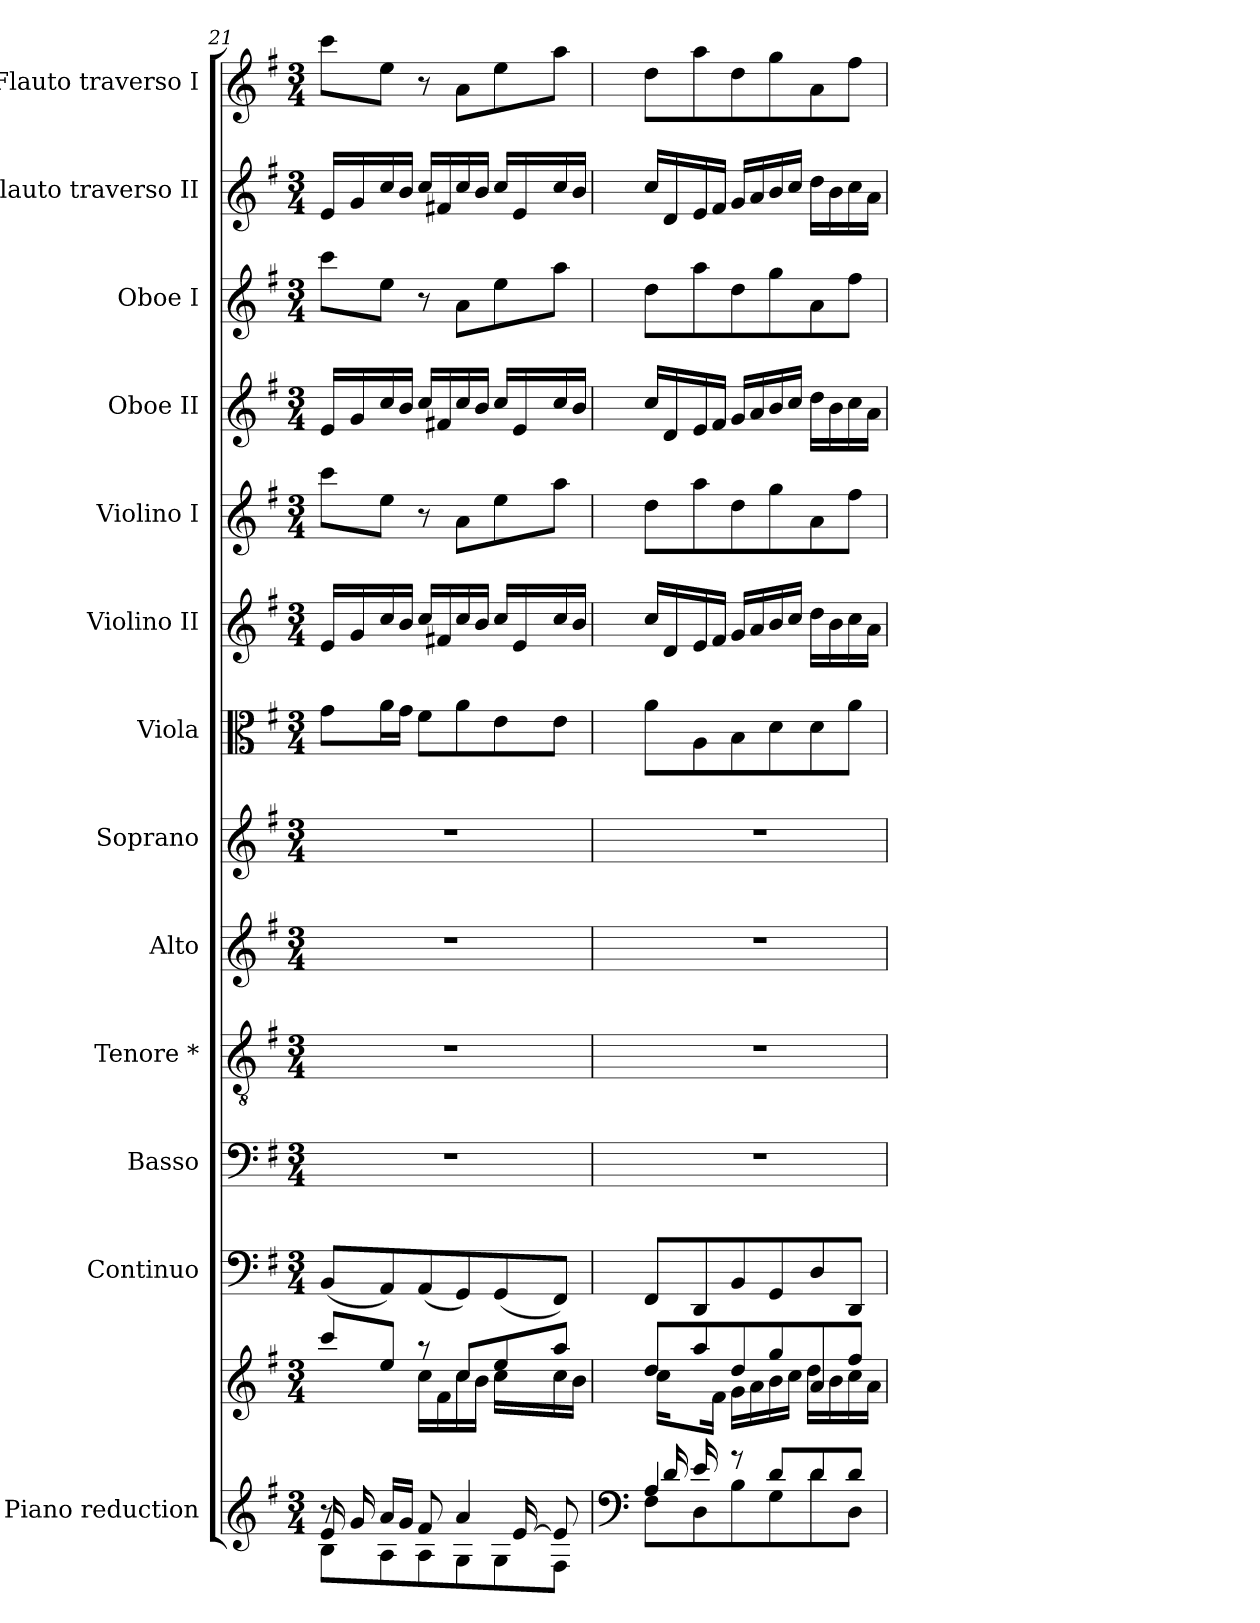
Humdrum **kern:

**kern	**kern	**kern	**kern	**kern	**kern	**kern	**kern	**kern	**kern	**kern	**kern	**kern	**kern
*part13	*part13	*part12	*part11	*part10	*part9	*part8	*part7	*part6	*part5	*part4	*part3	*part2	*part1
*staff14	*staff13	*staff12	*staff11	*staff10	*staff9	*staff8	*staff7	*staff6	*staff5	*staff4	*staff3	*staff2	*staff1
*I"Piano reduction	*	*I"Continuo	*I"Basso	*I"Tenore *	*I"Alto	*I"Soprano	*I"Viola	*I"Violino II	*I"Violino I	*I"Oboe II	*I"Oboe I	*I"Flauto traverso II	*I"Flauto traverso I
*I'Pno	*	*	*	*	*	*	*I'Vla	*I'Vln	*I'Vln	*I'Ob	*I'Ob	*	*
*clefG2	*clefG2	*clefF4	*clefF4	*clefGv2	*clefG2	*clefG2	*clefC3	*clefG2	*clefG2	*clefG2	*clefG2	*clefG2	*clefG2
*k[f#]	*k[f#]	*k[f#]	*k[f#]	*k[f#]	*k[f#]	*k[f#]	*k[f#]	*k[f#]	*k[f#]	*k[f#]	*k[f#]	*k[f#]	*k[f#]
*M3/4	*M3/4	*M3/4	*M3/4	*M3/4	*M3/4	*M3/4	*M3/4	*M3/4	*M3/4	*M3/4	*M3/4	*M3/4	*M3/4
=21	=21	=21	=21	=21	=21	=21	=21	=21	=21	=21	=21	=21	=21
*^	*^	*	*	*	*	*	*	*	*	*	*	*	*
*	*^	*	*	*	*	*	*	*	*	*	*	*	*	*	*
16e/LL	8r	8B\L	8ccc/L	8ryy	(8BB/L	2.r	2.r	2.r	2.r	8g\L	16e/LL	8ccc\L	16e/LL	8ccc\L	16e/LL	8ccc\L
16g/	.	.	.	.	.	.	.	.	.	.	16g/	.	16g/	.	16g/	.
4..ryy	16a/LL	8A\	8ee/J	16cc\	8AA/)	.	.	.	.	16a\L	16cc/	8ee\J	16cc/	8ee\J	16cc/	8ee\J
.	16g/JJ	.	.	16b\JJ	.	.	.	.	.	16g\JJ	16b/JJ	.	16b/JJ	.	16b/JJ	.
.	8f#/	8A\	8r	16cc\LL	(8AA/	.	.	.	.	8f#\L	16cc/LL	8r	16cc/LL	8r	16cc/LL	8r
.	.	.	.	16f#\	.	.	.	.	.	.	16f#X/	.	16f#X/	.	16f#X/	.
.	4a/	8G\	8cc/L	16cc\	8GG/)	.	.	.	.	8a\	16cc/	8a\L	16cc/	8a\L	16cc/	8a\L
.	.	.	.	16b\JJ	.	.	.	.	.	.	16b/JJ	.	16b/JJ	.	16b/JJ	.
.	.	8G\	8ee/	16cc\LL	(8GG/	.	.	.	.	8e\	16cc/LL	8ee\	16cc/LL	8ee\	16cc/LL	8ee\
[16e/	.	.	.	16ryy	.	.	.	.	.	.	16e/	.	16e/	.	16e/	.
8ryy	8e/]	8F#\J	8aa/J	16cc\	8FF#/J)	.	.	.	.	8e\J	16cc/	8aa\J	16cc/	8aa\J	16cc/	8aa\J
.	.	.	.	16b\JJ	.	.	.	.	.	.	16b/JJ	.	16b/JJ	.	16b/JJ	.
!!LO:PB:g=z
=22	=22	=22	=22	=22	=22	=22	=22	=22	=22	=22	=22	=22	=22	=22	=22	=22
*clefF4	*	*	*	*	*	*	*	*	*	*	*	*	*	*	*	*
16ryy	4A/	8F#\L	8dd/L	16cc\LL	8FF#/L	2.r	2.r	2.r	2.r	8a\L	16cc/LL	8dd\L	16cc/LL	8dd\L	16cc/LL	8dd\L
16d/	.	.	.	8ryy	.	.	.	.	.	.	16d/	.	16d/	.	16d/	.
16e/	.	8D\	8aa/	.	8DD/	.	.	.	.	8A\	16e/	8aa\	16e/	8aa\	16e/	8aa\
2ryy	.	.	.	16f#\JJ	.	.	.	.	.	.	16f#/JJ	.	16f#/JJ	.	16f#/JJ	.
.	8r	8B\	8dd/	16g\LL	8BB/	.	.	.	.	8B\	16g/LL	8dd\	16g/LL	8dd\	16g/LL	8dd\
.	.	.	.	16a\	.	.	.	.	.	.	16a/	.	16a/	.	16a/	.
.	8d/L	8G\	8gg/	16b\	8GG/	.	.	.	.	8d\	16b/	8gg\	16b/	8gg\	16b/	8gg\
.	.	.	.	16cc\JJ	.	.	.	.	.	.	16cc/JJ	.	16cc/JJ	.	16cc/JJ	.
.	8d/	8d\	8a/	16dd\LL	8D/	.	.	.	.	8d\	16dd\LL	8a\	16dd\LL	8a\	16dd\LL	8a\
.	.	.	.	16b\	.	.	.	.	.	.	16b\	.	16b\	.	16b\	.
.	8d/J	8D\J	8ff#/J	16cc\	8DD/J	.	.	.	.	8a\J	16cc\	8ff#\J	16cc\	8ff#\J	16cc\	8ff#\J
16ryy	.	.	.	16a\JJ	.	.	.	.	.	.	16a\JJ	.	16a\JJ	.	16a\JJ	.
*v	*v	*v	*	*	*	*	*	*	*	*	*	*	*	*	*	*
*	*v	*v	*	*	*	*	*	*	*	*	*	*	*	*
=	=	=	=	=	=	=	=	=	=	=	=	=	=
*-	*-	*-	*-	*-	*-	*-	*-	*-	*-	*-	*-	*-	*-
